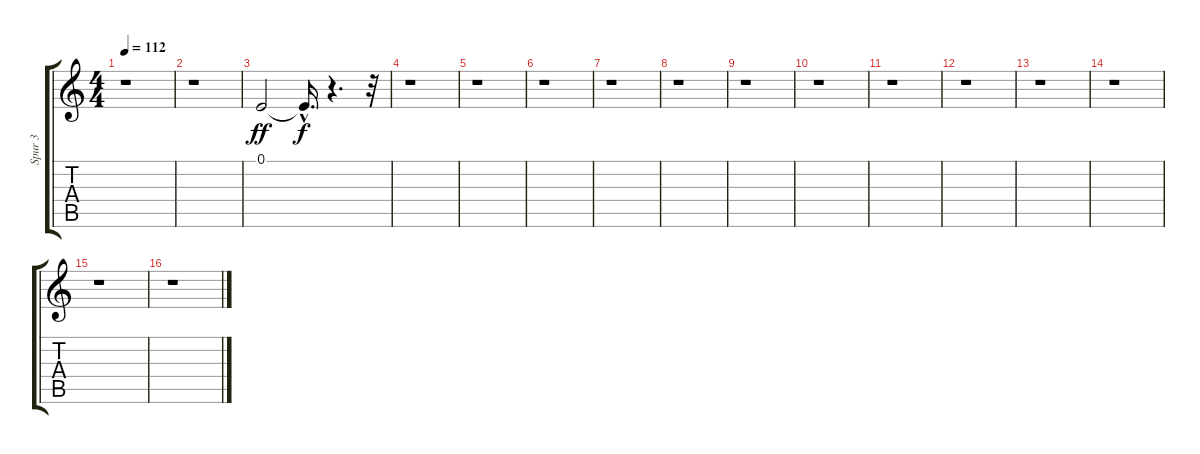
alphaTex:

\track ("Spur 3" "Spur 3") {instrument choiraahs}
\staff {score tabs}
\tuning (E4 B3 G3 D3 A2 E2) {hide}
\ts (4 4)
\tempo 112
\clef g2
\ks c
r.1{dy ff} |
r.1 |
0.1.2 0.1{hac t}.16{d dy f} r.4{d} r.32 |
r.1 |
r.1 |
r.1 |
r.1 |
r.1 |
r.1 |
r.1 |
r.1 |
r.1 |
r.1 |
r.1 |
r.1 |
r.1
